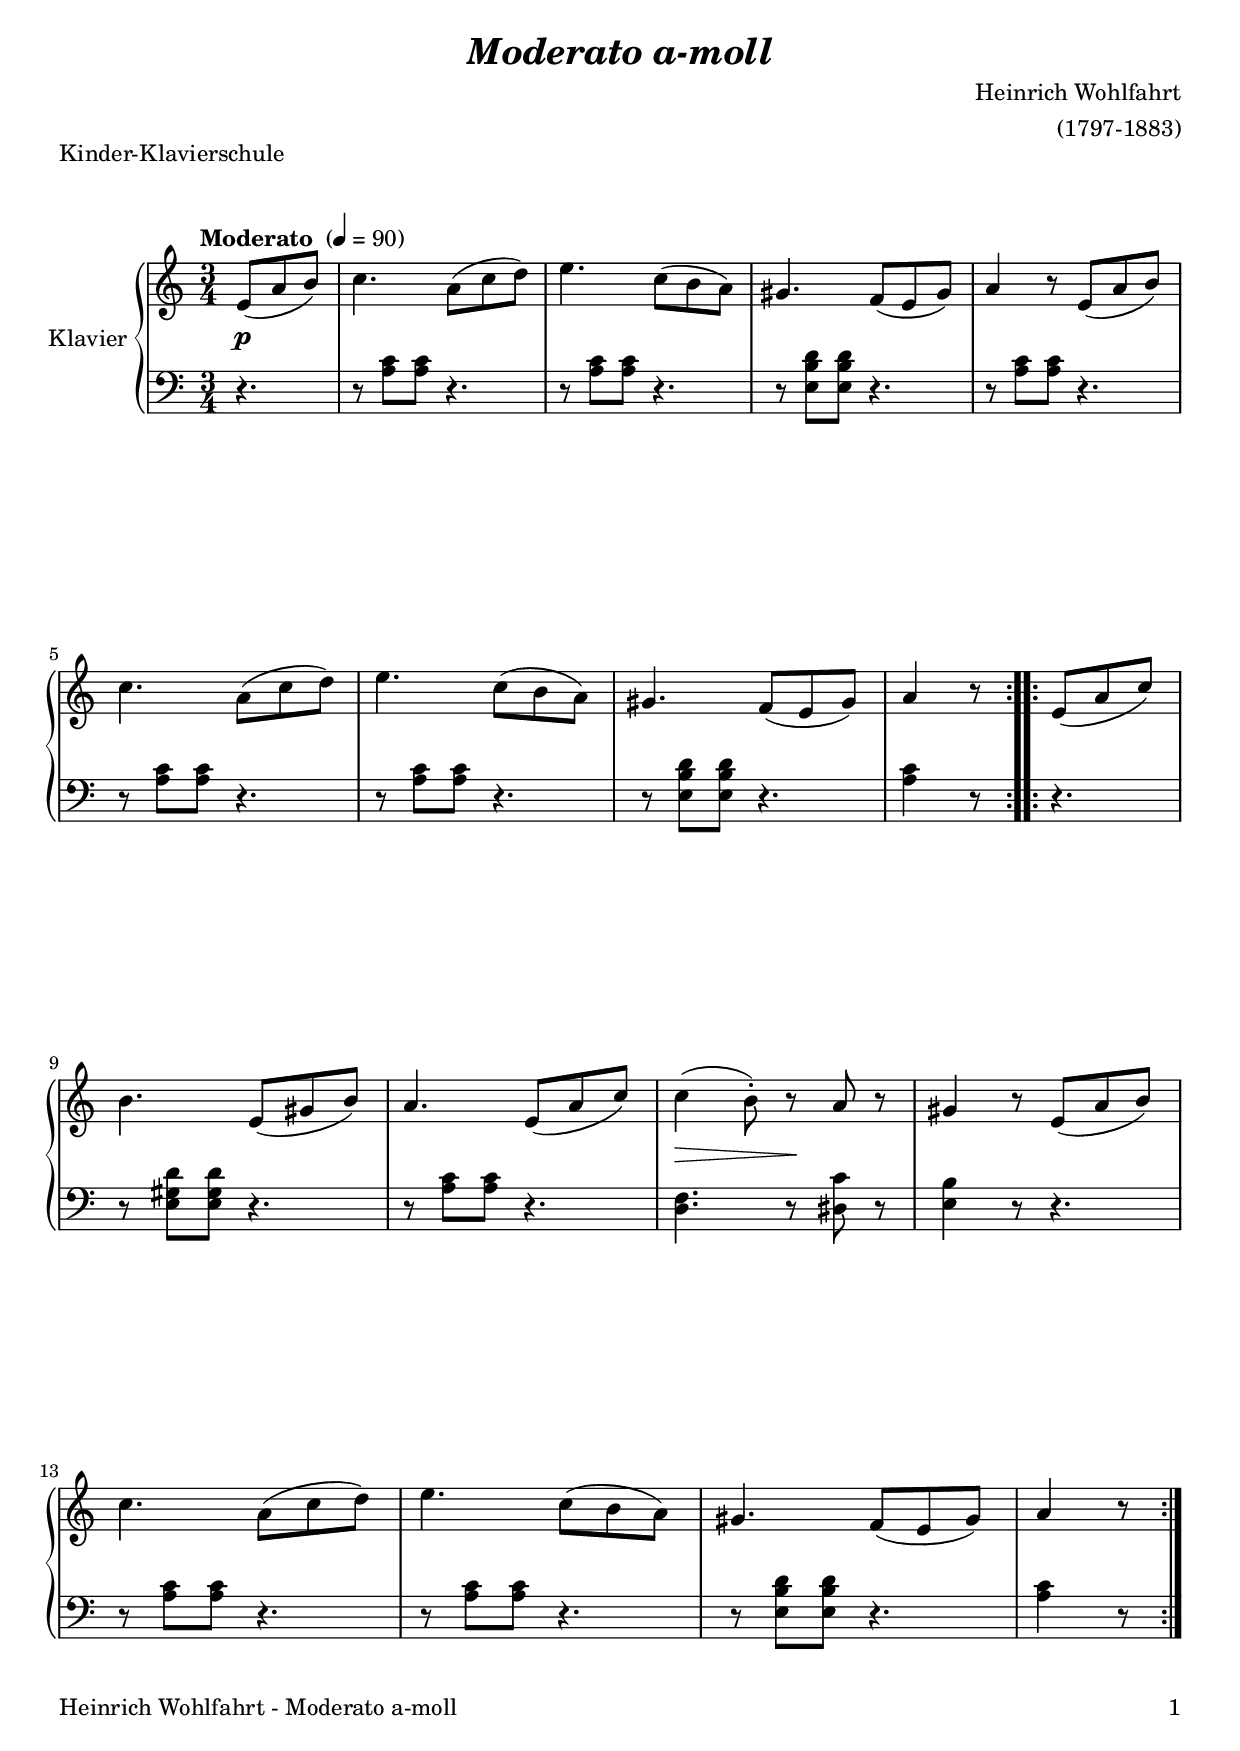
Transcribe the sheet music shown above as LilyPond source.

\version "2.24.4"
\include "deutsch.ly"

#(set-global-staff-size 20)

\header {
  title     = \markup \bold \italic "Moderato a-moll"
  composer = "Heinrich Wohlfahrt"
  arranger = "(1797-1883)"
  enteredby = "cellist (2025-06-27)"
  piece     = "Kinder-Klavierschule"
}

voiceconsts = {
  \key a \minor
  \time 3/4
  \clef "treble"
%  \numericTimeSignature
  \compressEmptyMeasures
  % Set default beaming for all staves
%  \set Timing.beamExceptions = #'()
%  \set Timing.baseMoment     = #(ly:make-moment 1 4)
%  \set Timing.beatStructure  = #'(1 1 1)
  \tempo "Moderato " 4=90
}

mist = "string ensemble 1"
mikl = "acoustic grand"

mplg = \markup { \dynamic mp \bold \italic "legato" }

va = \relative c' {
  \voiceconsts

  \repeat volta 2 {
    \partial 4. e8( a h)
    c4. a8( c d)
    e4. c8( h a)
    gis4. f8( e gis)
    a4 r8 e( a h)
    c4. a8( c d)

    e4. c8( h a)
    gis4. f8( e gis)
    a4 r8
  }

  \repeat volta 2 {
    e( a c)
    h4. e,8( gis h)
    a4. e8( a c)

    c4( h8)-. r a r
    gis4 r8 e( a h)
    c4. a8( c d)
    e4. c8( h a)
    gis4. f8( e gis)
    a4 r8
  }
}

vb = \relative c' {
  \voiceconsts
  \clef "bass"
  
  \repeat volta 2 {
    \partial 4. r4.
    r8 <a c> <a c> r4.
    r8 <a c> <a c> r4.
    r8 <e h' d> <e h' d> r4.
    r8 <a c> <a c> r4.
    r8 <a c> <a c> r4.

    r8 <a c> <a c> r4.
    r8 <e h' d> <e h' d> r4.
    <a c>4 r8
  }

  \repeat volta 2 {
    r4.
    r8 <e gis d'> <e gis d'> r4.
    r8 <a c> <a c> r4.

    <d, f>4. r8 <dis c'> r
    <e h'>4 r8 r4.
    r8 <a c> <a c> r4.
    r8 <a c> <a c> r4.
    r8 <e h' d> <e h' d> r4.
    <a c>4 r8
  }
}

vdy = {
  s2.*10\p
  s4. s\>
  s\!
}


music = \new PianoStaff <<
        \set PianoStaff.midiInstrument = \mikl
        \set PianoStaff.instrumentName = \markup \center-column { "Klavier" }
        <<
          \new Staff {
            \transpose a a { \va }
          }
	  
          \new Dynamics \vdy

          \new Staff {
            \transpose a a { \vb }
          }
        >>
>>

\book {
  \paper {
    print-page-number = ##t
    print-first-page-number = ##t
    ragged-last-bottom = ##f
    oddHeaderMarkup = \markup \null
    evenHeaderMarkup = \markup \null
    oddFooterMarkup = \markup {
      \fill-line {
        \if \should-print-page-number
        "Heinrich Wohlfahrt - Moderato a-moll" \fromproperty #'page:page-number-string
      }
    }
    evenFooterMarkup = \oddFooterMarkup
  } \score {
    \music
    \layout {}
  }

  \score {
    \unfoldRepeats \music

    \midi {
      \context {
        \Score
      }
    }
  }
}
